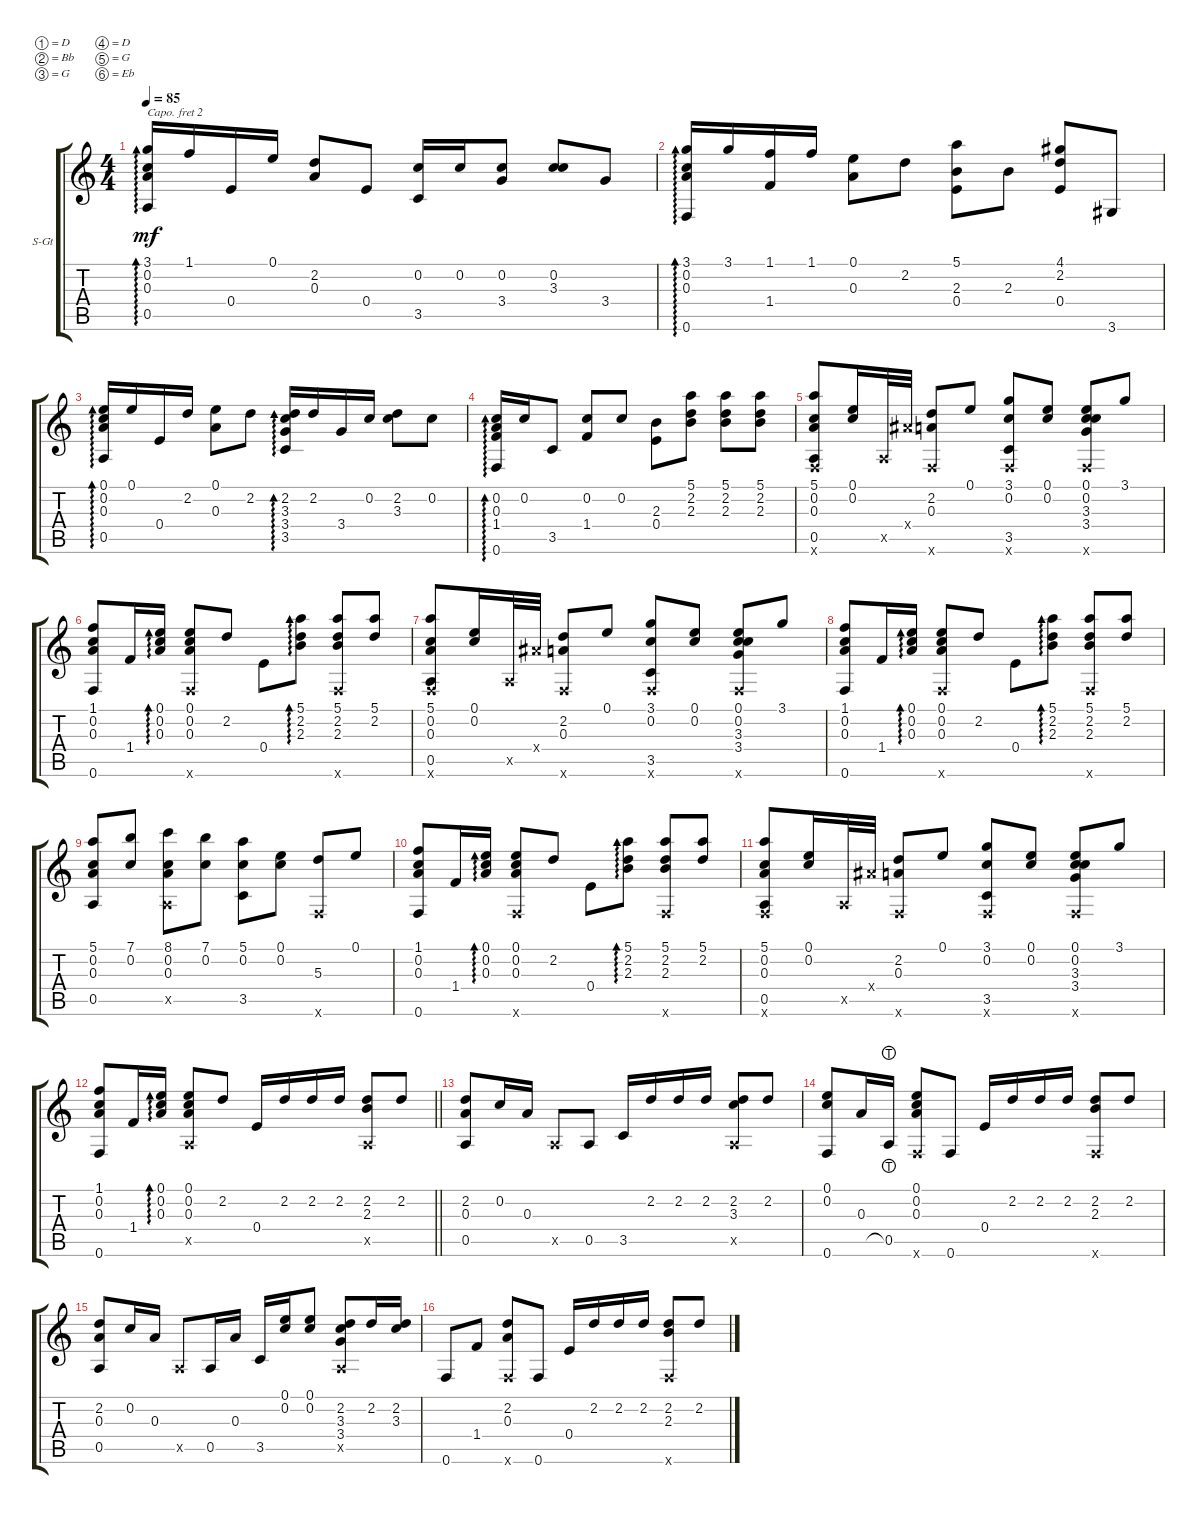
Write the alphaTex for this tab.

\defaultSystemsLayout 4
\bracketExtendMode groupsimilarinstruments
\firstSystemTrackNameOrientation horizontal
\otherSystemsTrackNameOrientation horizontal
\track ("Steel Guitar" "S-Gt") {instrument acousticguitarsteel}
\staff {score tabs}
\capo 2
\tuning (D4 Bb3 G3 D3 G2 Eb2)
\ts (4 4)
\tempo 85
\clef g2
\scale
0.340478
\ks c
(0.5 3.1 0.2 0.3).16{ad 0 dy mf} 1.1.16 0.4.16 0.1.16 (2.2 0.3).8 0.4.8 (3.5 0.2).16 0.2.16 (0.2 3.4).8 (0.2 3.3).8 3.4.8 |
\scale
0.313044 (3.1 0.2 0.3 0.6).16{ad 0} 3.1.16 (1.1 1.4).16 1.1.16 (0.1 0.3).8 2.2.8 (5.1 2.3 0.4).8 2.3.8 (0.4 2.2 4.1).8 3.6.8 |
\scale
0.346104 (0.1 0.2 0.5 0.3).16{ad 0} 0.1.16 0.4.16 2.2.16 (0.1 0.3).8 2.2.8 (2.2 3.3 3.4 3.5).16{ad 0} 2.2.16 3.4.16 0.2.16 (2.2 3.3).8 0.2.8 |
\scale
0.340678 (0.2 0.3 1.4 0.6).16{ad 0} 0.2.16 3.5.8 (0.2 1.4).8 0.2.8 (2.3 0.4).8 (2.3 2.2 5.1).8 (2.2 5.1 2.3).8 (2.3 2.2 5.1).8 |
\scale
0.316613 (5.1 0.2 0.3 0.5 0.6{x}).8 (0.1 0.2).16 0.5{x}.32 6.4{x}.32 (0.3 2.2 0.6{x}).8 0.1.8 (3.1 0.2 3.5 0.6{x}).8 (0.1 0.2).8 (0.2 0.1 3.3 3.4 0.6{x}).8 3.1.8 |
\scale
0.345356 (1.1 0.2 0.3 0.6).8 1.4.16 (0.3 0.2 0.1).16{ad 0} (0.1 0.2 0.3 0.6{x}).8 2.2.8 0.4.8 (2.3 2.2 5.1).8{ad 0} (5.1 2.2 2.3 0.6{x}).8 (5.1 2.2).8 |
\scale
0.337924 (5.1 0.2 0.3 0.5 0.6{x}).8 (0.1 0.2).16 0.5{x}.32 6.4{x}.32 (0.3 2.2 0.6{x}).8 0.1.8 (3.1 0.2 3.5 0.6{x}).8 (0.1 0.2).8 (0.2 0.1 3.3 3.4 0.6{x}).8 3.1.8 |
\scale
0.317301 (1.1 0.2 0.3 0.6).8 1.4.16 (0.3 0.2 0.1).16{ad 0} (0.1 0.2 0.3 0.6{x}).8 2.2.8 0.4.8 (2.3 2.2 5.1).8{ad 0} (5.1 2.2 2.3 0.6{x}).8 (5.1 2.2).8 |
\scale
0.346698 (5.1 0.2 0.3 0.5).8 (7.1 0.2).8 (8.1 0.2 0.3 0.5{x}).8 (7.1 0.2).8 (0.2 5.1 3.5).8 (0.1 0.2).8 (5.3 0.6{x}).8 0.1.8 |
\scale
0.336033 (1.1 0.2 0.3 0.6).8 1.4.16 (0.3 0.2 0.1).16{ad 0} (0.1 0.2 0.3 0.6{x}).8 2.2.8 0.4.8 (2.3 2.2 5.1).8{ad 0} (5.1 2.2 2.3 0.6{x}).8 (5.1 2.2).8 |
(5.1 0.2 0.3 0.5 0.6{x}).8 (0.1 0.2).16 0.5{x}.32 6.4{x}.32 (0.3 2.2 0.6{x}).8 0.1.8 (3.1 0.2 3.5 0.6{x}).8 (0.1 0.2).8 (0.2 0.1 3.3 3.4 0.6{x}).8 3.1.8 |
\barLineRight lightlight
(1.1 0.2 0.3 0.6).8 1.4.16 (0.3 0.2 0.1).16{ad 0} (0.3 0.2 0.1 0.5{x}).8 2.2.8 0.4.16 2.2.16 2.2.16 2.2.16 (2.2 2.3 0.5{x}).8 2.2.8 |
(2.2 0.3 0.5).8 0.2.16 0.3.16 0.5{x}.8 0.5.8 3.5.16 2.2.16 2.2.16 2.2.16 (2.2 3.3 0.5{x}).8 2.2.8 |
\scale
0.347097 (0.1 0.2 0.6).8 0.3.16 0.5{lht}.16 (0.6{x} 0.1 0.2 0.3).8 0.6.8 0.4.16 2.2.16 2.2.16 2.2.16 (2.2 2.3 0.6{x}).8 2.2.8 |
\scale
0.414007 (2.2 0.3 0.5).8 0.2.16 0.3.16 0.5{x}.8 0.5.16 0.3.16 3.5.16 (0.1 0.2).16 (0.2 0.1).8 (2.2 3.3 3.4 0.5{x}).8 2.2.16 (2.2 3.3).16 |
\scale
0.239032 0.6.8 1.4.8 (0.3 2.2 0.6{x}).8 0.6.8 0.4.16 2.2.16 2.2.16 2.2.16 (2.2 2.3 0.6{x}).8 2.2.8
